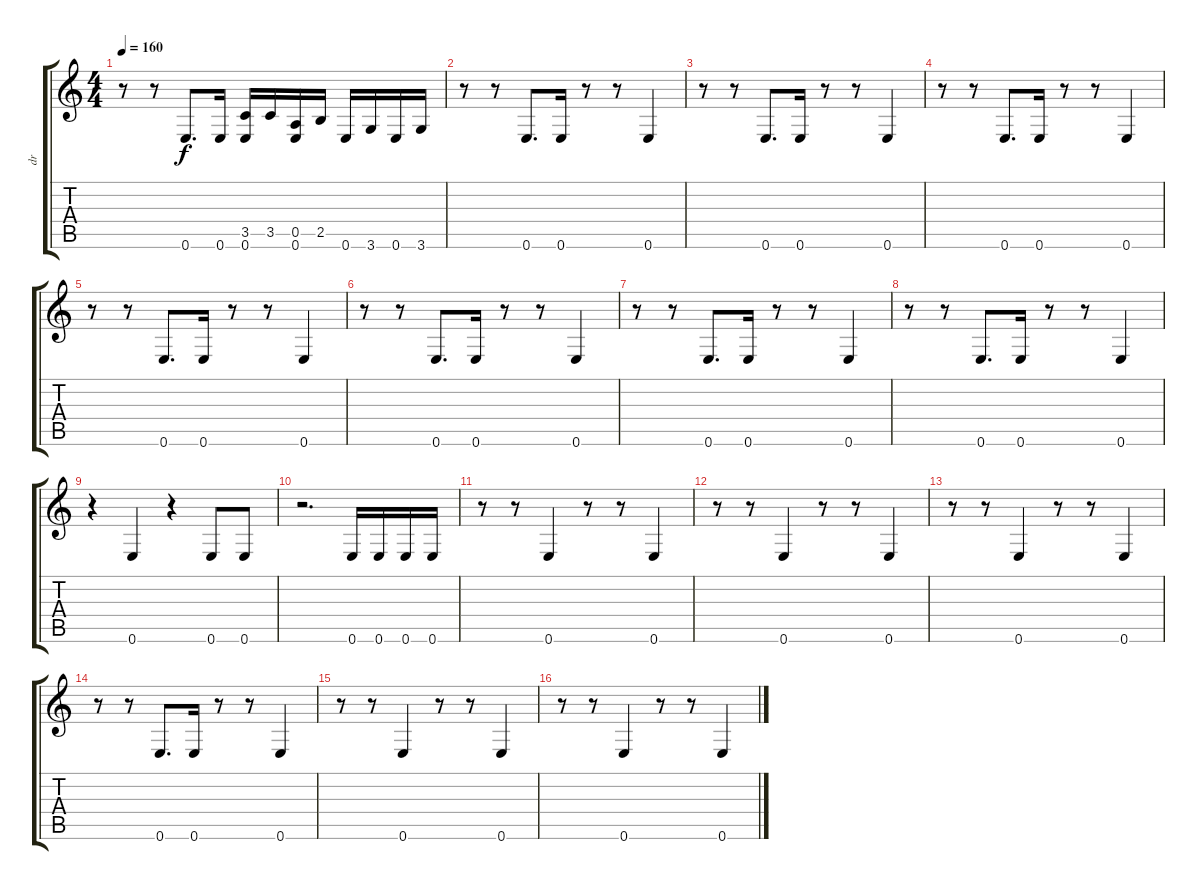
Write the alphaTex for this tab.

\track ("dr" "dr") {instrument acousticguitarsteel}
\staff {score tabs}
\tuning (E4 B3 G3 D3 A2 E2) {hide}
\ts (4 4)
\tempo 160
\clef g2
\ks c
r.8{dy f} r.8 0.6.8{d} 0.6.16 (3.5 0.6).16 3.5.16 (0.5 0.6).16 2.5.16 0.6.16 3.6.16 0.6.16 3.6.16 |
r.8 r.8 0.6.8{d} 0.6.16 r.8 r.8 0.6.4 |
r.8 r.8 0.6.8{d} 0.6.16 r.8 r.8 0.6.4 |
r.8 r.8 0.6.8{d} 0.6.16 r.8 r.8 0.6.4 |
r.8 r.8 0.6.8{d} 0.6.16 r.8 r.8 0.6.4 |
r.8 r.8 0.6.8{d} 0.6.16 r.8 r.8 0.6.4 |
r.8 r.8 0.6.8{d} 0.6.16 r.8 r.8 0.6.4 |
r.8 r.8 0.6.8{d} 0.6.16 r.8 r.8 0.6.4 |
r.4 0.6.4 r.4 0.6.8 0.6.8 |
r.2{d} 0.6.16 0.6.16 0.6.16 0.6.16 |
r.8 r.8 0.6.4 r.8 r.8 0.6.4 |
r.8 r.8 0.6.4 r.8 r.8 0.6.4 |
r.8 r.8 0.6.4 r.8 r.8 0.6.4 |
r.8 r.8 0.6.8{d} 0.6.16 r.8 r.8 0.6.4 |
r.8 r.8 0.6.4 r.8 r.8 0.6.4 |
r.8 r.8 0.6.4 r.8 r.8 0.6.4
